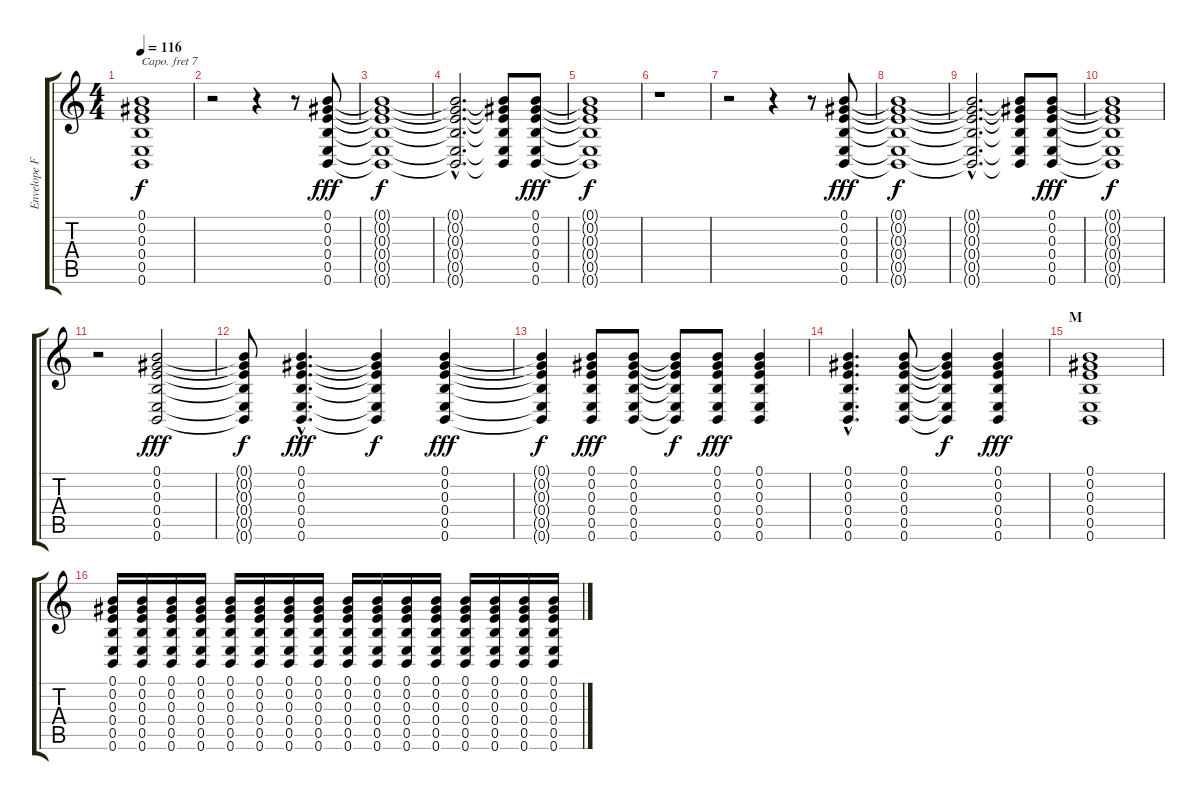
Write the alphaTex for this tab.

\track ("Envelope Follower" "Envelope F") {instrument pad3polysynth}
\staff {score tabs}
\capo 7
\tuning (E4 Db4 A3 E3 A2 E2) {hide}
\ts (4 4)
\tempo 116
\clef g2
\ks c
(0.1{t} 0.2{t} 0.3{t} 0.4{t} 0.5{t} 0.6{t}).1{dy f} |
r.2 r.4 r.8 (0.1 0.2 0.3 0.4 0.5 0.6).8{dy fff} |
(0.1{t} 0.2{t} 0.3{t} 0.4{t} 0.5{t} 0.6{t}).1{dy f} |
(0.1{hac t} 0.2{hac t} 0.3{hac t} 0.4{hac t} 0.5{hac t} 0.6{hac t}).2{d} (0.1{t} 0.2{t} 0.3{t} 0.4{t} 0.5{t} 0.6{t}).8 (0.1 0.2 0.3 0.4 0.5 0.6).8{dy fff} |
(0.1{t} 0.2{t} 0.3{t} 0.4{t} 0.5{t} 0.6{t}).1{dy f} |
r.1 |
r.2 r.4 r.8 (0.1 0.2 0.3 0.4 0.5 0.6).8{dy fff} |
(0.1{t} 0.2{t} 0.3{t} 0.4{t} 0.5{t} 0.6{t}).1{dy f} |
(0.1{hac t} 0.2{hac t} 0.3{hac t} 0.4{hac t} 0.5{hac t} 0.6{hac t}).2{d} (0.1{t} 0.2{t} 0.3{t} 0.4{t} 0.5{t} 0.6{t}).8 (0.1 0.2 0.3 0.4 0.5 0.6).8{dy fff} |
(0.1{t} 0.2{t} 0.3{t} 0.4{t} 0.5{t} 0.6{t}).1{dy f} |
r.2 (0.1 0.2 0.3 0.4 0.5 0.6).2{dy fff} |
(0.1{t} 0.2{t} 0.3{t} 0.4{t} 0.5{t} 0.6{t}).8{dy f} (0.1{hac} 0.2{hac} 0.3{hac} 0.4{hac} 0.5{hac} 0.6{hac}).4{d dy fff} (0.1{t} 0.2{t} 0.3{t} 0.4{t} 0.5{t} 0.6{t}).4{dy f} (0.1 0.2 0.3 0.4 0.5 0.6).4{dy fff} |
(0.1{t} 0.2{t} 0.3{t} 0.4{t} 0.5{t} 0.6{t}).4{dy f} (0.1 0.2 0.3 0.4 0.5 0.6).8{dy fff} (0.1 0.2 0.3 0.4 0.5 0.6).8 (0.1{t} 0.2{t} 0.3{t} 0.4{t} 0.5{t} 0.6{t}).8{dy f} (0.1 0.2 0.3 0.4 0.5 0.6).8{dy fff} (0.1 0.2 0.3 0.4 0.5 0.6).4 |
(0.1{hac} 0.2{hac} 0.3{hac} 0.4{hac} 0.5{hac} 0.6{hac}).4{d} (0.1 0.2 0.3 0.4 0.5 0.6).8 (0.1{t} 0.2{t} 0.3{t} 0.4{t} 0.5{t} 0.6{t}).4{dy f} (0.1 0.2 0.3 0.4 0.5 0.6).4{dy fff} |
\section ("" "M")
(0.1 0.2 0.3 0.4 0.5 0.6).1 |
(0.1 0.2 0.3 0.4 0.5 0.6).16{volume 4} (0.1 0.2 0.3 0.4 0.5 0.6).16 (0.1 0.2 0.3 0.4 0.5 0.6).16 (0.1 0.2 0.3 0.4 0.5 0.6).16 (0.1 0.2 0.3 0.4 0.5 0.6).16 (0.1 0.2 0.3 0.4 0.5 0.6).16 (0.1 0.2 0.3 0.4 0.5 0.6).16 (0.1 0.2 0.3 0.4 0.5 0.6).16 (0.1 0.2 0.3 0.4 0.5 0.6).16 (0.1 0.2 0.3 0.4 0.5 0.6).16 (0.1 0.2 0.3 0.4 0.5 0.6).16 (0.1 0.2 0.3 0.4 0.5 0.6).16 (0.1 0.2 0.3 0.4 0.5 0.6).16 (0.1 0.2 0.3 0.4 0.5 0.6).16 (0.1 0.2 0.3 0.4 0.5 0.6).16 (0.1 0.2 0.3 0.4 0.5 0.6).16
